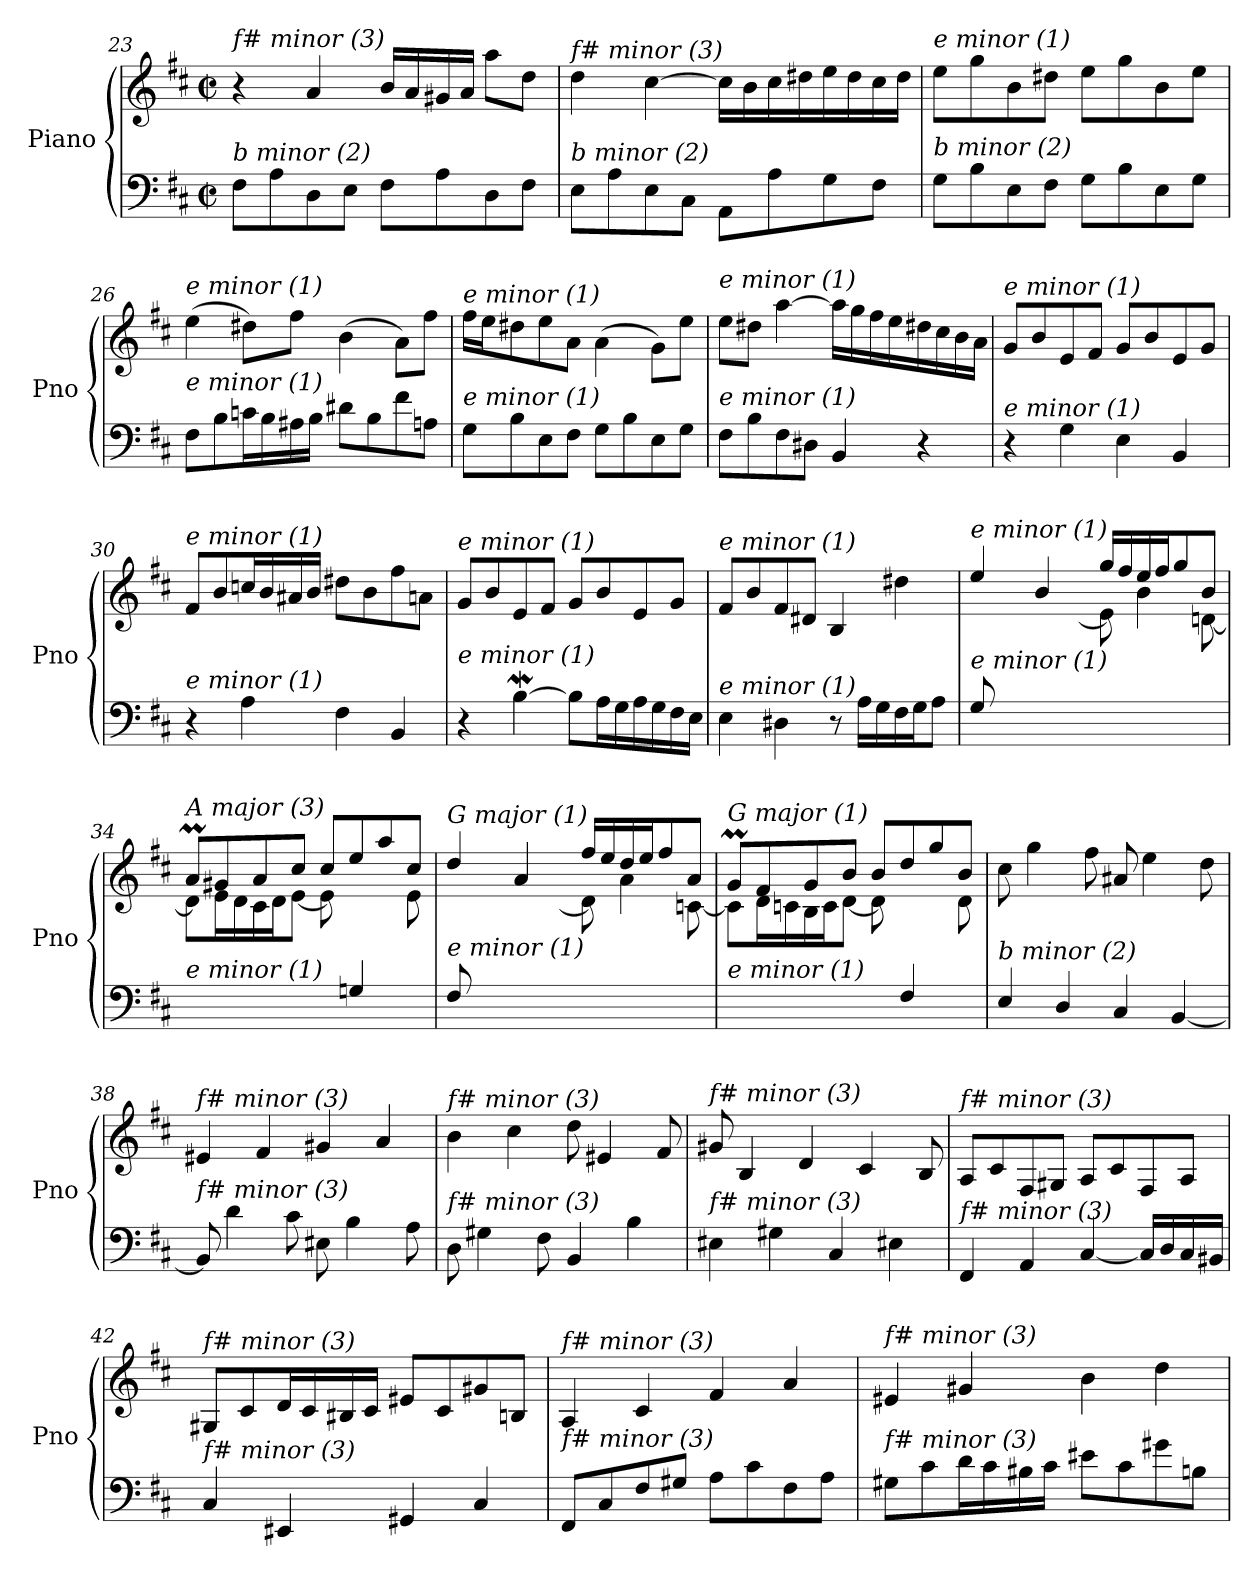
**kern	**kern
*part1	*part1
*staff2	*staff1
*I"Piano	*
*I'Pno	*
*clefF4	*clefG2
*k[f#c#]	*k[f#c#]
*M2/2	*M2/2
*met(c|)	*met(c|)
=23	=23
!	!LO:TX:i:t=f# minor (3)
!LO:TX:i:t=b minor (2)	!
8F#\L	4r
8A\	.
8D\	4a/
8E\J	.
8F#\L	16b/LL
.	16a/
8A\	16g#X/
.	16a/JJ
8D\	8aa\L
8F#\J	8dd\J
!!LO:PB:g=z
=24	=24
!	!LO:TX:i:t=f# minor (3)
!LO:TX:i:t=b minor (2)	!
8E\L	4dd\
8A\	.
8E\	[4cc#\
8C#\J	.
8AA\L	16cc#\LL]
.	16b\
8A\	16cc#\
.	16dd#X\
8G\	16ee\
.	16dd#\
8F#\J	16cc#\
.	16dd#\JJ
=25	=25
!	!LO:TX:i:t=e minor (1)
!LO:TX:i:t=b minor (2)	!
8G\L	8ee\L
8B\	8gg\
8E\	8b\
8F#\J	8dd#X\J
8G\L	8ee\L
8B\	8gg\
8E\	8b\
8G\J	8ee\J
=26	=26
!	!LO:TX:i:t=e minor (1)
!LO:TX:i:t=e minor (1)	!
8F#\L	(4ee\
8B\	.
16cn\L	8dd#X\L)
16B\	.
16A#X\	8ff#\J
16B\JJ	.
8d#X\L	(4b\
8B\	.
8f#\	8a\L)
8An\J	8ff#\J
=27	=27
!	!LO:TX:i:t=e minor (1)
!LO:TX:i:t=e minor (1)	!
8G\L	16ff#\LL
.	16ee\J
8B\	8dd#X\
8E\	8ee\
8F#\J	8a\J
8G\L	(4a\
8B\	.
8E\	8g\L)
8G\J	8ee\J
!!LO:LB:g=z
=28	=28
!	!LO:TX:i:t=e minor (1)
!LO:TX:i:t=e minor (1)	!
8F#\L	8ee\L
8B\	8dd#X\J
8F#\	[4aa\
8D#X\J	.
4BB/	16aa\LL]
.	16gg\
.	16ff#\
.	16ee\
4r	16dd#X\
.	16cc#\
.	16b\
.	16a\JJ
=29	=29
!	!LO:TX:i:t=e minor (1)
!LO:TX:i:t=e minor (1)	!
4r	8g/L
.	8b/
4G\	8e/
.	8f#/J
4E\	8g/L
.	8b/
4BB/	8e/
.	8g/J
=30	=30
!	!LO:TX:i:t=e minor (1)
!LO:TX:i:t=e minor (1)	!
4r	8f#/L
.	8b/
4A\	16ccn/L
.	16b/
.	16a#X/
.	16b/JJ
4F#\	8dd#X\L
.	8b\
4BB/	8ff#\
.	8an\J
=31	=31
!	!LO:TX:i:t=e minor (1)
!LO:TX:i:t=e minor (1)	!
4r	8g/L
.	8b/
[4BW\	8e/
.	8f#/J
8B\L]	8g/L
16A\L	8b/
16G\	.
16A\	8e/
16G\	.
16F#\	8g/J
16E\JJ	.
!!LO:LB:g=z
=32	=32
!	!LO:TX:i:t=e minor (1)
!LO:TX:i:t=e minor (1)	!
4E\	8f#/L
.	8b/
4D#X\	8f#/
.	8d#X/J
8r	4B/
16A\LL	.
16G\	.
16F#\	4dd#X\
16G\J	.
8A\J	.
=33	=33
*	*^
!	!LO:TX:i:t=e minor (1)	!
!LO:TX:i:t=e minor (1)	!	!
8G/L	4ee/	8ryy
2..ryy	.	16e\L
.	.	16f#\
.	4b/	16g\
.	.	16f#\J
.	.	[8e\J
.	16gg/LL	8e\]
.	16ff#/	.
.	16ee/	4b\
.	16ff#/J	.
.	8gg/	.
.	8b/J	[8dn\
=34	=34	=34
!	!LO:TX:i:t=A major (3)	!
!LO:TX:i:t=e minor (1)	!	!
2ryy	8aM/L	8d\L]
.	8g#X/	16e\L
.	.	16d\
.	8a/	16c#\
.	.	16d\J
.	8cc#/J	[8e\J
8ryy	8cc#/L	8e\]
4Gn/	8ee/	4ryy
.	8aa/	.
8ryy	8cc#/J	8e\
=35	=35	=35
!	!LO:TX:i:t=G major (1)	!
!LO:TX:i:t=e minor (1)	!	!
8F#/L	4dd/	8ryy
2..ryy	.	16d\L
.	.	16e\
.	4a/	16f#\
.	.	16e\J
.	.	[8d\J
.	16ff#/LL	8d\]
.	16ee/	.
.	16dd/	4a\
.	16ee/J	.
.	8ff#/	.
.	8a/J	[8cn\
!!LO:LB:g=z	!!
=36	=36	=36
!	!LO:TX:i:t=G major (1)	!
!LO:TX:i:t=e minor (1)	!	!
2ryy	8gM/L	8c\L]
.	8f#/	16d\L
.	.	16cn\
.	8g/	16B\
.	.	16c\J
.	8b/J	[8d\J
8ryy	8b/L	8d\]
4F#/	8dd/	4ryy
.	8gg/	.
8ryy	8b/J	8d\
=37	=37	=37
!	!LO:TX:i:t=b minor (2)	!
!LO:TX:i:t=b minor (2)	!	!
*	*v	*v
4E/	8cc#\
.	4gg\
4D/	.
.	8ff#\
4C#/	8a#X/
.	4ee\
[4BB/	.
.	8dd\
=38	=38
!	!LO:TX:i:t=f# minor (3)
!LO:TX:i:t=f# minor (3)	!
8BB/]	4e#X/
4d\	.
.	4f#/
8c#\	.
8E#X\	4g#X/
4B\	.
.	4a/
8A\	.
=39	=39
!	!LO:TX:i:t=f# minor (3)
!LO:TX:i:t=f# minor (3)	!
8D\	4b\
4G#X\	.
.	4cc#\
8F#\	.
4BB/	8dd\
.	4e#X/
4B\	.
.	8f#/
=40	=40
!	!LO:TX:i:t=f# minor (3)
!LO:TX:i:t=f# minor (3)	!
4E#X\	8g#X/
.	4B/
4G#X\	.
.	4d/
4C#/	.
.	4c#/
4E#X\	.
.	8B/
!!LO:LB:g=z
=41	=41
!	!LO:TX:i:t=f# minor (3)
!LO:TX:i:t=f# minor (3)	!
4FF#/	8A/L
.	8c#/
4AA/	8F#/
.	8G#X/J
[4C#/	8A/L
.	8c#/
16C#/LL]	8F#/
16D/	.
16C#/	8A/J
16BB#Xi/JJ	.
=42	=42
!	!LO:TX:i:t=f# minor (3)
!LO:TX:i:t=f# minor (3)	!
4C#/	8G#X/L
.	8c#/
4EE#X/	16d/L
.	16c#/
.	16B#Xi/
.	16c#/JJ
4GG#X/	8e#X/L
.	8c#/
4C#/	8g#X/
.	8Bn/J
=43	=43
!	!LO:TX:i:t=f# minor (3)
!LO:TX:i:t=f# minor (3)	!
8FF#/L	4A/
8C#/	.
8F#/	4c#/
8G#X/J	.
8A\L	4f#/
8c#\	.
8F#\	4a/
8A\J	.
=44	=44
!	!LO:TX:i:t=f# minor (3)
!LO:TX:i:t=f# minor (3)	!
8G#X\L	4e#X/
8c#\	.
16d\L	4g#X/
16c#\	.
16B#Xi\	.
16c#\JJ	.
8e#X\L	4b\
8c#\	.
8g#X\	4dd\
8Bn\J	.
=	=
*-	*-
